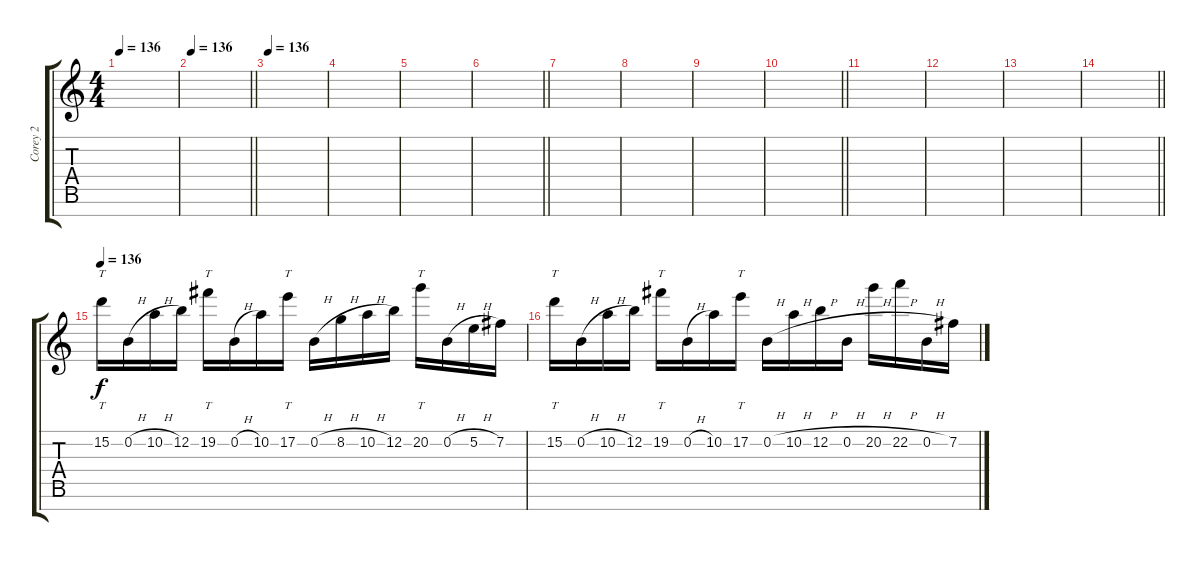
\track ("Corey 2" "Corey 2") {instrument distortionguitar}
\staff {score tabs}
\tuning (E4 B3 G3 D3 A2 E2 B1) {hide}
\ts (4 4)
\tempo 136
\clef g2
\ks c
|
\tempo 136
\barLineRight lightlight
|
\tempo 136
|
|
|
\barLineRight lightlight
|
|
|
|
\barLineRight lightlight
|
|
|
|
\barLineRight lightlight
|
\tempo 136
15.2.16{tt} 0.2{h}.16 10.2{h}.16 12.2.16 19.2.16{tt} 0.2{h}.16 10.2.16 17.2.16{tt} 0.2{h}.16 8.2{h}.16 10.2{h}.16 12.2.16 20.2.16{tt} 0.2{h}.16 5.2{h}.16 7.2.16 |
15.2.16{tt} 0.2{h}.16 10.2{h}.16 12.2.16 19.2.16{tt} 0.2{h}.16 10.2.16 17.2.16{tt} 0.2{h}.16 10.2{h}.16 12.2{h}.16 0.2{h}.16 20.2{h}.16 22.2{h}.16 0.2{h}.16 7.2.16
